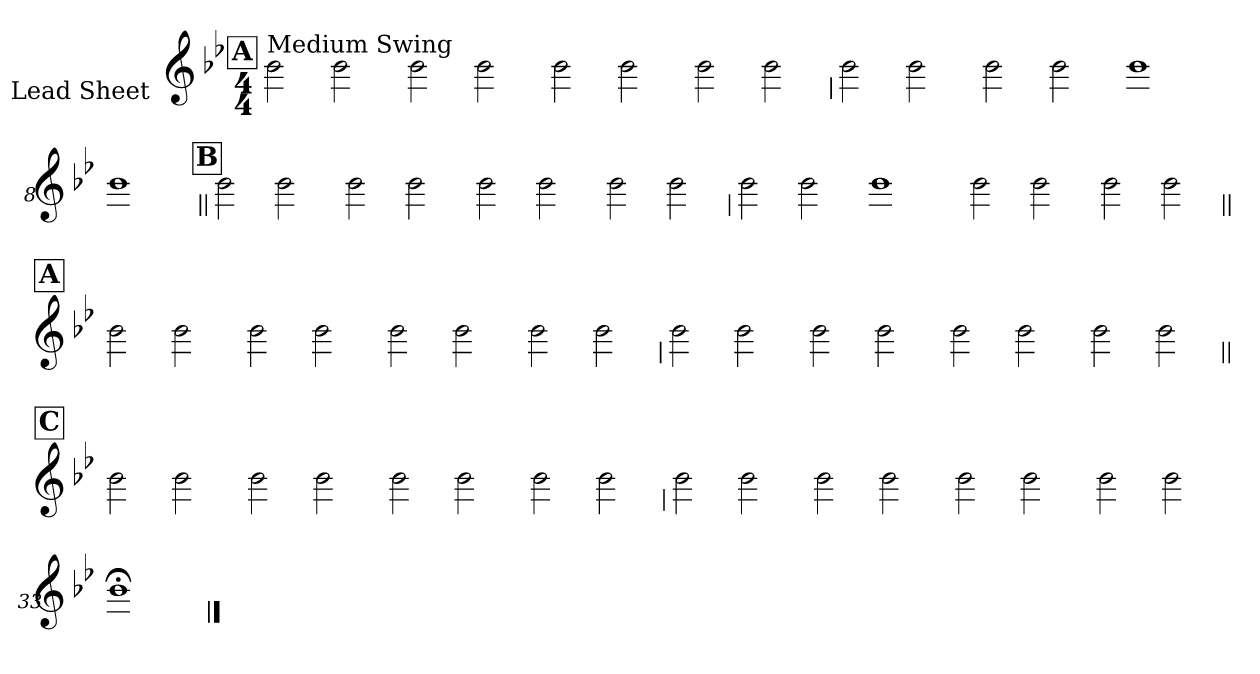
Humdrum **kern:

**kern
*part1
*staff1
*I"Lead Sheet
*stria0
*clefG2
*k[b-e-]
*B-:
*M4/4
!!LO:REH:place=s1:a:t=A
=1||
!LO:TX:a:t=Medium Swing
2b-
2b-
=2-
2b-
2b-
=3-
2b-
2b-
=4-
2b-
2b-
!!LO:LB:g=z
=5
2b-
2b-
=6-
2b-
2b-
=7-
1b-
=8-
1b-
!!LO:LB:g=z
!!LO:REH:place=s1:a:t=B
=9||
2b-
2b-
=10-
2b-
2b-
=11-
2b-
2b-
=12-
2b-
2b-
!!LO:LB:g=z
=13
2b-
2b-
=14-
1b-
=15-
2b-
2b-
=16-
2b-
2b-
!!LO:LB:g=z
!!LO:REH:place=s1:a:t=A
=17||
2b-
2b-
=18-
2b-
2b-
=19-
2b-
2b-
=20-
2b-
2b-
!!LO:LB:g=z
=21
2b-
2b-
=22-
2b-
2b-
=23-
2b-
2b-
=24-
2b-
2b-
!!LO:LB:g=z
!!LO:REH:place=s1:a:t=C
=25||
2b-
2b-
=26-
2b-
2b-
=27-
2b-
2b-
=28-
2b-
2b-
!!LO:LB:g=z
=29
2b-
2b-
=30-
2b-
2b-
=31-
2b-
2b-
=32-
2b-
2b-
=33-
1b-;
==
*-
